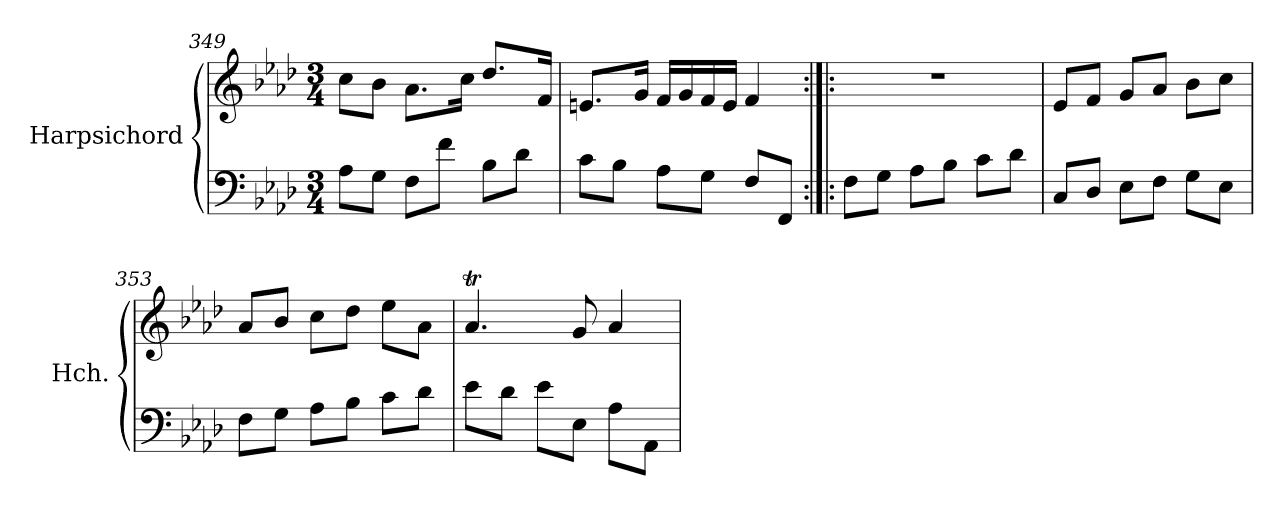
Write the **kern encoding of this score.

**kern	**kern
*part1	*part1
*staff2	*staff1
*I"Harpsichord	*
*I'Hch.	*
*clefF4	*clefG2
*k[b-e-a-d-]	*k[b-e-a-d-]
*M3/4	*M3/4
=349	=349
8A-\L	8cc\L
8G\J	8b-\J
8F\L	8.a-\L
8f\J	.
.	16cc\Jk
8B-\L	8.dd-/L
8d-\J	.
.	16f/Jk
=350	=350
8c\L	8.en/L
8B-\J	.
.	16g/Jk
8A-\L	16f/LL
.	16g/
8G\J	16f/
.	16e/JJ
8F/L	4f/
8FF/J	.
=351:|!|:	=351:|!|:
8F\L	2.r
8G\J	.
8A-\L	.
8B-\J	.
8c\L	.
8d-\J	.
=352	=352
8C/L	8e-/L
8D-/J	8f/J
8E-\L	8g/L
8F\J	8a-/J
8G\L	8b-\L
8E-\J	8cc\J
!!LO:LB:g=z
=353	=353
8F\L	8a-/L
8G\J	8b-/J
8A-\L	8cc\L
8B-\J	8dd-\J
8c\L	8ee-\L
8d-\J	8a-\J
=354	=354
8e-\L	4.a-T/
8d-\J	.
8e-\L	.
8E-\J	8g/
8A-\L	4a-/
8AA-\J	.
=	=
*-	*-
